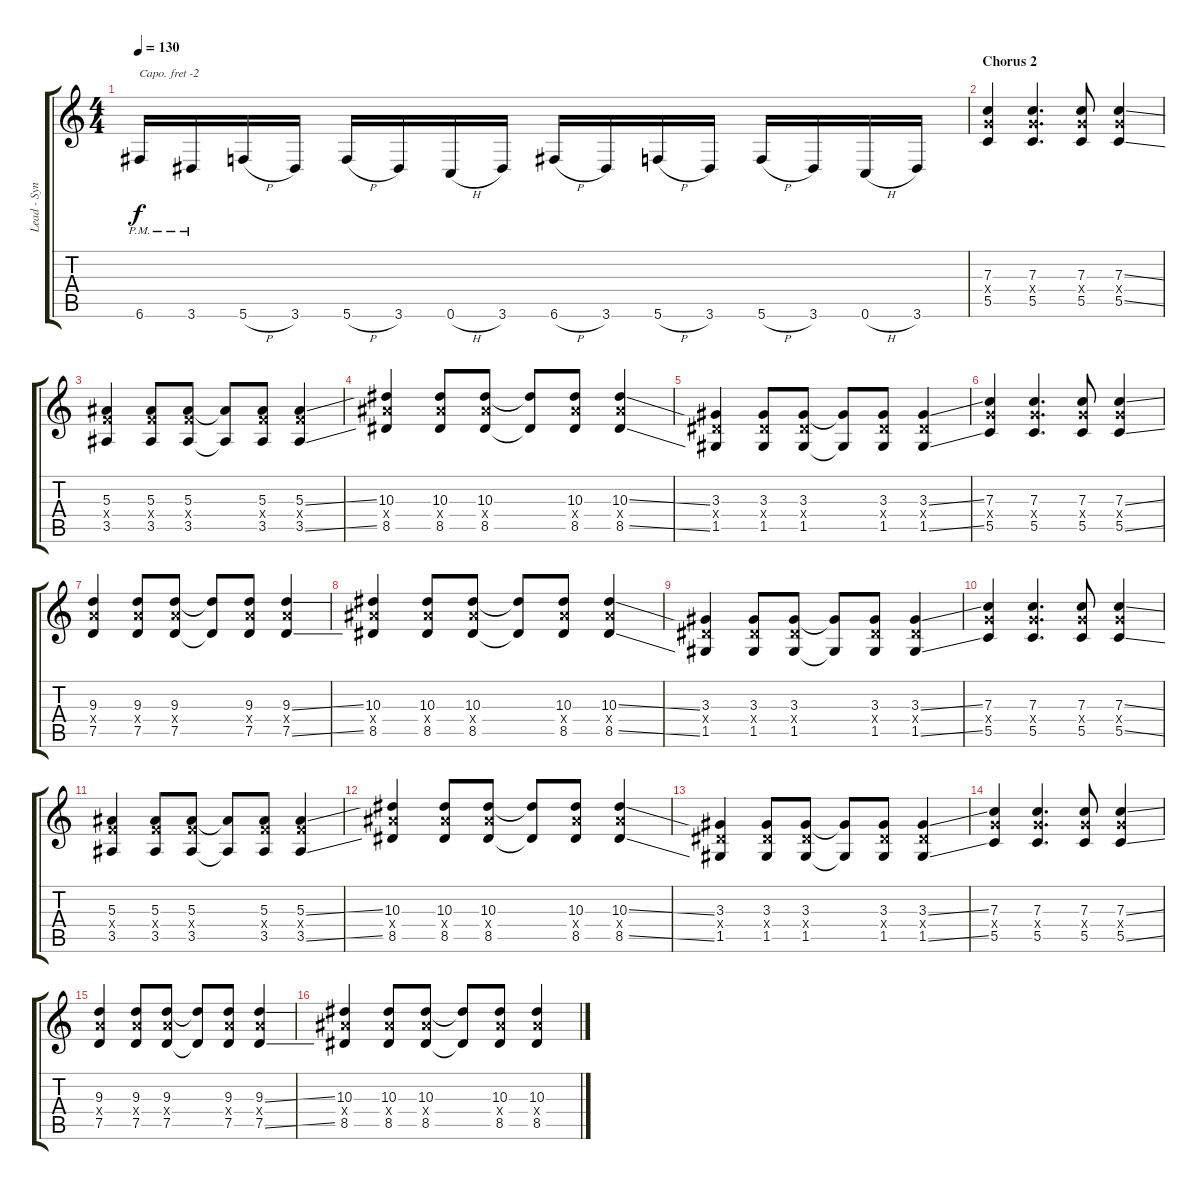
\track ("Lead - Synyster Gates" "Lead - Syn") {instrument distortionguitar}
\staff {score tabs}
\capo -2
\tuning (E4 B3 G3 D3 A2 D2) {hide}
\ts (4 4)
\tempo 130
\clef g2
\ks c
6.6{pm}.16{dy f} 3.6{pm}.16 5.6{h}.16 3.6.16 5.6{h}.16 3.6.16 0.6{h}.16 3.6.16 6.6{h}.16 3.6.16 5.6{h}.16 3.6.16 5.6{h}.16 3.6.16 0.6{h}.16 3.6.16 |
\section ("" "Chorus 2")
(7.3 7.4{x} 5.5).4 (7.3 7.4{x} 5.5).4{d} (7.3 7.4{x} 5.5).8 (7.3{ss} 7.4{x} 5.5{ss}).4 |
(5.3 5.4{x} 3.5).4 (5.3 5.4{x} 3.5).8 (5.3 5.4{x} 3.5).8 (5.3{t} 3.5{t}).8 (5.3 5.4{x} 3.5).8 (5.3{ss} 5.4{x} 3.5{ss}).4 |
(10.3 10.4{x} 8.5).4 (10.3 10.4{x} 8.5).8 (10.3 10.4{x} 8.5).8 (10.3{t} 8.5{t}).8 (10.3 10.4{x} 8.5).8 (10.3{ss} 10.4{x} 8.5{ss}).4 |
(3.3 3.4{x} 1.5).4 (3.3 3.4{x} 1.5).8 (3.3 3.4{x} 1.5).8 (3.3{t} 1.5{t}).8 (3.3 3.4{x} 1.5).8 (3.3{ss} 3.4{x} 1.5{ss}).4 |
(7.3 7.4{x} 5.5).4 (7.3 7.4{x} 5.5).4{d} (7.3 7.4{x} 5.5).8 (7.3{ss} 7.4{x} 5.5{ss}).4 |
(9.3 9.4{x} 7.5).4 (9.3 9.4{x} 7.5).8 (9.3 9.4{x} 7.5).8 (9.3{t} 7.5{t}).8 (9.3 9.4{x} 7.5).8 (9.3{ss} 9.4{x} 7.5{ss}).4 |
(10.3 10.4{x} 8.5).4 (10.3 10.4{x} 8.5).8 (10.3 10.4{x} 8.5).8 (10.3{t} 8.5{t}).8 (10.3 10.4{x} 8.5).8 (10.3{ss} 10.4{x} 8.5{ss}).4 |
(3.3 3.4{x} 1.5).4 (3.3 3.4{x} 1.5).8 (3.3 3.4{x} 1.5).8 (3.3{t} 1.5{t}).8 (3.3 3.4{x} 1.5).8 (3.3{ss} 3.4{x} 1.5{ss}).4 |
(7.3 7.4{x} 5.5).4 (7.3 7.4{x} 5.5).4{d} (7.3 7.4{x} 5.5).8 (7.3{ss} 7.4{x} 5.5{ss}).4 |
(5.3 5.4{x} 3.5).4 (5.3 5.4{x} 3.5).8 (5.3 5.4{x} 3.5).8 (5.3{t} 3.5{t}).8 (5.3 5.4{x} 3.5).8 (5.3{ss} 5.4{x} 3.5{ss}).4 |
(10.3 10.4{x} 8.5).4 (10.3 10.4{x} 8.5).8 (10.3 10.4{x} 8.5).8 (10.3{t} 8.5{t}).8 (10.3 10.4{x} 8.5).8 (10.3{ss} 10.4{x} 8.5{ss}).4 |
(3.3 3.4{x} 1.5).4 (3.3 3.4{x} 1.5).8 (3.3 3.4{x} 1.5).8 (3.3{t} 1.5{t}).8 (3.3 3.4{x} 1.5).8 (3.3{ss} 3.4{x} 1.5{ss}).4 |
(7.3 7.4{x} 5.5).4 (7.3 7.4{x} 5.5).4{d} (7.3 7.4{x} 5.5).8 (7.3{ss} 7.4{x} 5.5{ss}).4 |
(9.3 9.4{x} 7.5).4 (9.3 9.4{x} 7.5).8 (9.3 9.4{x} 7.5).8 (9.3{t} 7.5{t}).8 (9.3 9.4{x} 7.5).8 (9.3{ss} 9.4{x} 7.5{ss}).4 |
(10.3 10.4{x} 8.5).4 (10.3 10.4{x} 8.5).8 (10.3 10.4{x} 8.5).8 (10.3{t} 8.5{t}).8 (10.3 10.4{x} 8.5).8 (10.3{ss} 10.4{x} 8.5{ss}).4
